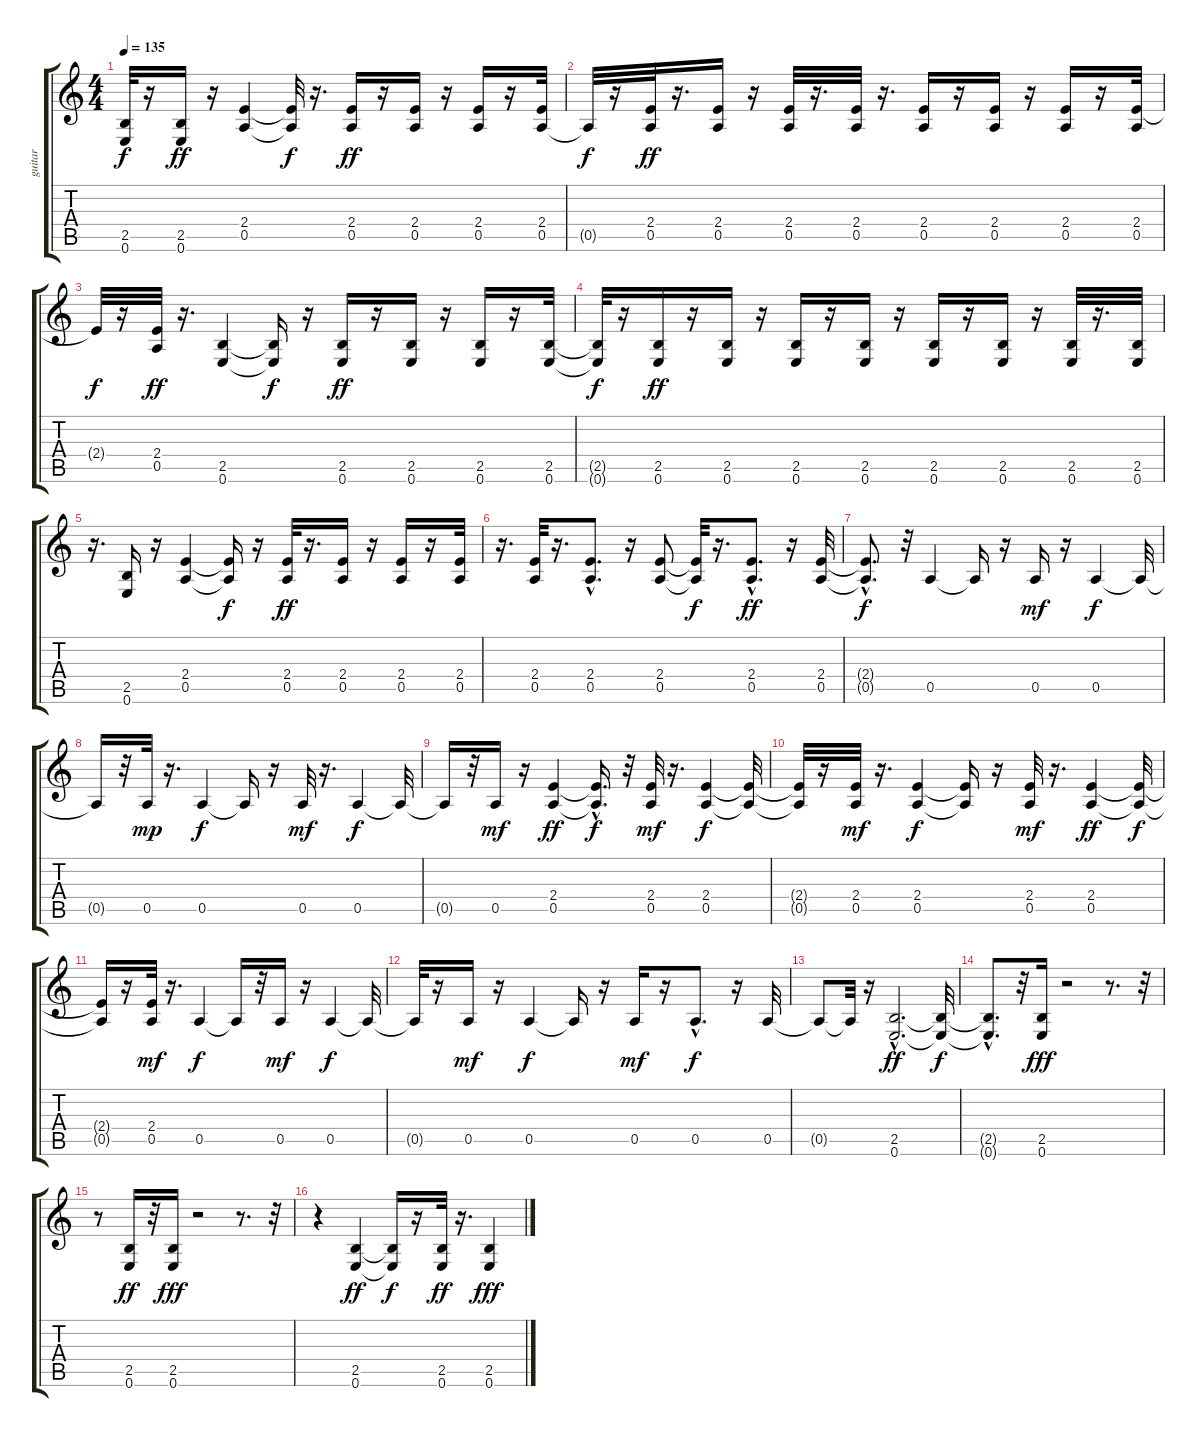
\track ("guitar" "guitar") {instrument distortionguitar}
\staff {score tabs}
\tuning (E4 B3 G3 D3 A2 E2) {hide}
\ts (4 4)
\tempo 135
\clef g2
\ks c
(2.5{t} 0.6{t}).32{dy f} r.16 (2.5 0.6).16{dy ff} r.16 (2.4 0.5).4 (2.4{t} 0.5{t}).32{dy f} r.16{d} (2.4 0.5).16{dy ff} r.16 (2.4 0.5).16 r.16 (2.4 0.5).16 r.16 (2.4 0.5).32 |
0.5{t}.32{dy f} r.16 (2.4 0.5).32{dy ff} r.16{d} (2.4 0.5).16 r.16 (2.4 0.5).32 r.16{d} (2.4 0.5).32 r.16{d} (2.4 0.5).16 r.16 (2.4 0.5).16 r.16 (2.4 0.5).16 r.16 (2.4 0.5).32 |
2.4{t}.32{dy f} r.16 (2.4 0.5).32{dy ff} r.16{d} (2.5 0.6).4 (2.5{t} 0.6{t}).16{dy f} r.16 (2.5 0.6).16{dy ff} r.16 (2.5 0.6).16 r.16 (2.5 0.6).16 r.16 (2.5 0.6).32 |
(2.5{t} 0.6{t}).32{dy f} r.16 (2.5 0.6).16{dy ff} r.16 (2.5 0.6).16 r.16 (2.5 0.6).16 r.16 (2.5 0.6).16 r.16 (2.5 0.6).16 r.16 (2.5 0.6).16 r.16 (2.5 0.6).32 r.16{d} (2.5 0.6).32 |
r.16{d} (2.5 0.6).16 r.16 (2.4 0.5).4 (2.4{t} 0.5{t}).16{dy f} r.16 (2.4 0.5).32{dy ff} r.16{d} (2.4 0.5).16 r.16 (2.4 0.5).16 r.16 (2.4 0.5).32 |
r.16{d} (2.4 0.5).32 r.16{d} (2.4{hac} 0.5{hac}).8{d} r.16 (2.4 0.5).8 (2.4{t} 0.5{t}).32{dy f} r.16{d} (2.4{hac} 0.5{hac}).8{d dy ff} r.16 (2.4 0.5).32 |
(2.4{hac t} 0.5{t}).8{d dy f} r.32 0.5.4{instrument overdrivenguitar} 0.5{t}.16 r.16 0.5.16{dy mf} r.16 0.5.4{dy f} 0.5{t}.32 |
0.5{t}.16 r.32 0.5.32{dy mp} r.16{d} 0.5.4{dy f} 0.5{t}.16 r.16 0.5.32{dy mf} r.16{d} 0.5.4{dy f} 0.5{t}.32 |
0.5{t}.16 r.32 0.5.16{dy mf} r.16 (2.4 0.5).4{dy ff} (2.4{hac t} 0.5{hac t}).16{d dy f} r.32 (2.4 0.5).32{dy mf} r.16{d} (2.4 0.5).4{dy f} (2.4{t} 0.5{t}).32 |
(2.4{t} 0.5{t}).32 r.16 (2.4 0.5).32{dy mf} r.16{d} (2.4 0.5).4{dy f} (2.4{t} 0.5{t}).16 r.16 (2.4 0.5).32{dy mf} r.16{d} (2.4 0.5).4{dy ff} (2.4{t} 0.5{t}).32{dy f} |
(2.4{t} 0.5{t}).16 r.16 (2.4 0.5).32{dy mf} r.16{d} 0.5.4{dy f} 0.5{t}.16 r.32 0.5.16{dy mf} r.16 0.5.4{dy f} 0.5{t}.32 |
0.5{t}.32 r.16 0.5.16{dy mf} r.16 0.5.4{dy f} 0.5{t}.16 r.16 0.5.16{dy mf} r.16 0.5{hac}.8{d dy f} r.16 0.5.32 |
0.5{t}.8 0.5{t}.32 r.16 (2.5{hac} 0.6{hac}).2{d dy ff} (2.5{t} 0.6{t}).32{dy f} |
(2.5{hac t} 0.6{hac t}).8{d} r.32 (2.5 0.6).16{dy fff} r.2 r.8{d} r.32 |
r.8 (2.5 0.6).16{dy ff} r.32 (2.5 0.6).16{dy fff} r.2 r.8{d} r.32 |
r.4 (2.5 0.6).4{dy ff volume 11 instrument overdrivenguitar} (2.5{t} 0.6{t}).16{dy f} r.16 (2.5 0.6).32{dy ff} r.16{d} (2.5 0.6).4{dy fff}
